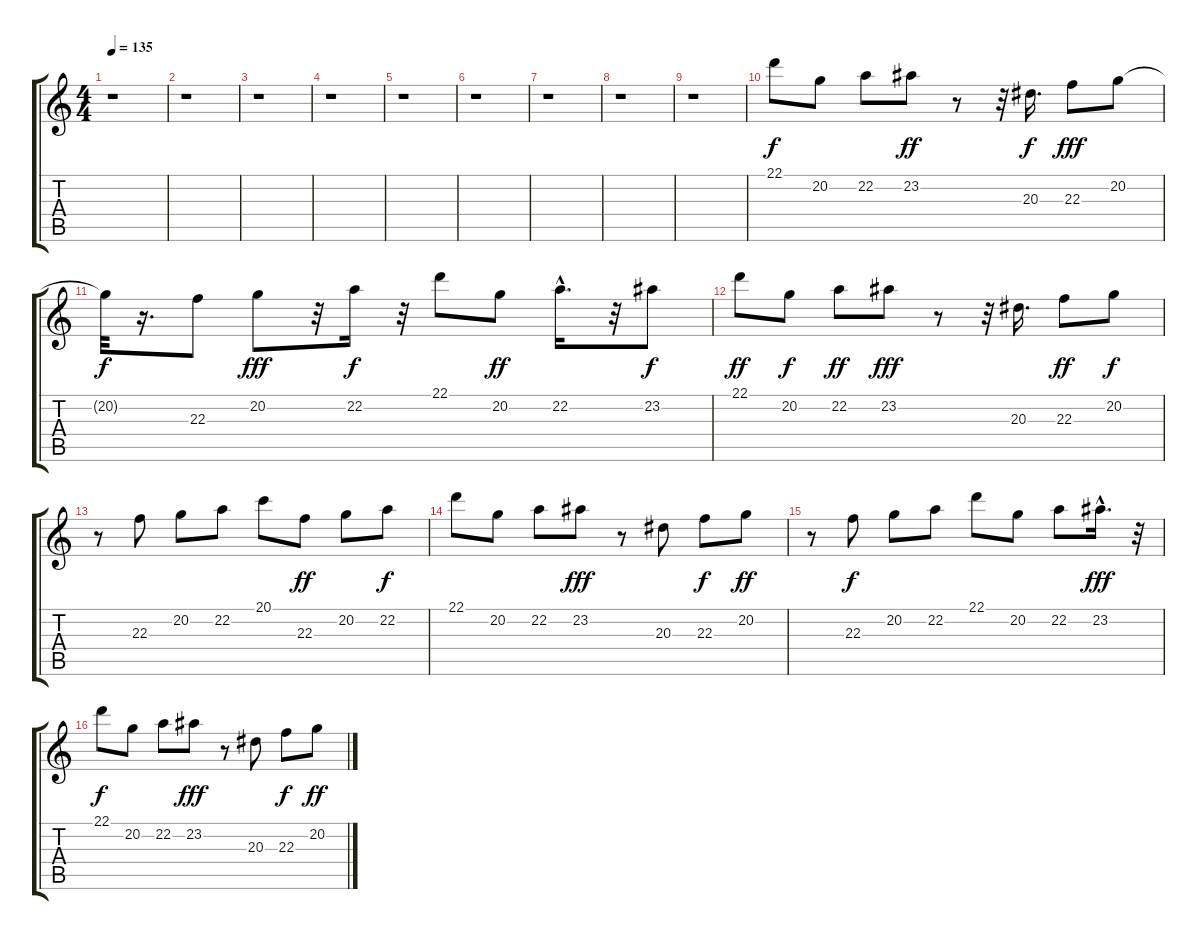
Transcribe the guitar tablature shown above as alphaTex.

\track "" {instrument tremolostrings}
\staff {score tabs}
\tuning (E4 B3 G3 D3 A2 E2) {hide}
\ts (4 4)
\tempo 135
\clef g2
\ks c
r.1{dy f} |
r.1 |
r.1 |
r.1 |
r.1 |
r.1 |
r.1 |
r.1 |
r.1 |
22.1.8 20.2.8 22.2.8 23.2.8{dy ff} r.8 r.32 20.3.16{d dy f} 22.3.8{dy fff} 20.2.8 |
20.2{t}.32{dy f} r.16{d} 22.3.8 20.2.8{dy fff} r.32 22.2.16{dy f} r.32 22.1.8 20.2.8{dy ff} 22.2{hac}.16{d} r.32 23.2.8{dy f} |
22.1.8{dy ff} 20.2.8{dy f} 22.2.8{dy ff} 23.2.8{dy fff} r.8 r.32 20.3.16{d} 22.3.8{dy ff} 20.2.8{dy f} |
r.8 22.3.8 20.2.8 22.2.8 20.1.8 22.3.8{dy ff} 20.2.8 22.2.8{dy f} |
22.1.8 20.2.8 22.2.8 23.2.8{dy fff} r.8 20.3.8 22.3.8{dy f} 20.2.8{dy ff} |
r.8 22.3.8{dy f} 20.2.8 22.2.8 22.1.8 20.2.8 22.2.8 23.2{hac}.16{d dy fff} r.32 |
22.1.8{dy f} 20.2.8 22.2.8 23.2.8{dy fff} r.8 20.3.8 22.3.8{dy f} 20.2.8{dy ff}
